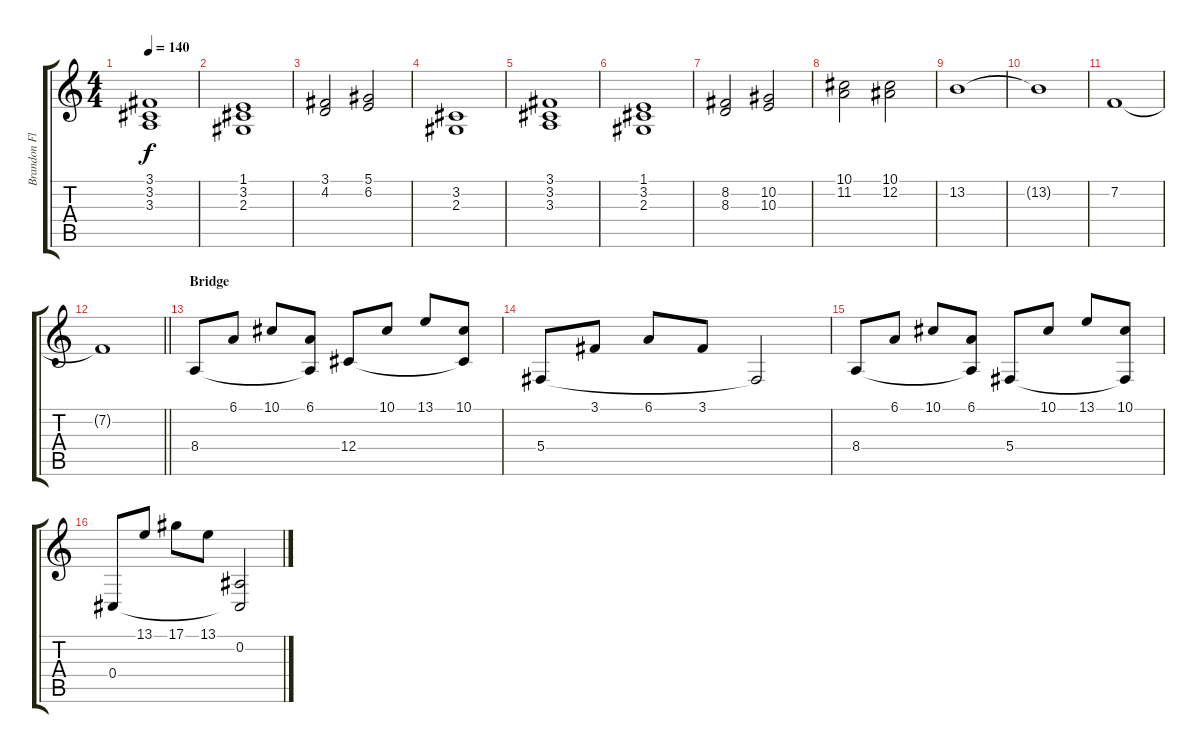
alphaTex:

\track ("Brandon Flowers' keyboard" "Brandon Fl") {instrument stringensemble1}
\staff {score tabs}
\tuning (Eb4 Bb3 Gb3 Db3 Ab2 Db2) {hide}
\ts (4 4)
\tempo 140
\clef g2
\ks c
(3.1 3.2 3.3).1{dy f} |
(1.1 3.2 2.3).1 |
(3.1 4.2).2 (5.1 6.2).2 |
(3.2 2.3).1 |
(3.1 3.2 3.3).1 |
(1.1 3.2 2.3).1 |
(8.2 8.3).2 (10.2 10.3).2 |
(10.1 11.2).2 (10.1 12.2).2 |
13.2.1 |
13.2{t}.1 |
7.2.1 |
\barLineRight lightlight
7.2{t}.1 |
\section ("" "Bridge")
8.4.8 6.1.8 10.1.8 (6.1 8.4{t}).8 12.4.8 10.1.8 13.1.8 (10.1 12.4{t}).8 |
5.4.8 3.1.8 6.1.8 3.1.8 5.4{t}.2 |
8.4.8 6.1.8 10.1.8 (6.1 8.4{t}).8 5.4.8 10.1.8 13.1.8 (10.1 5.4{t}).8 |
0.4.8 13.1.8 17.1.8 13.1.8 (0.2 0.4{t}).2
